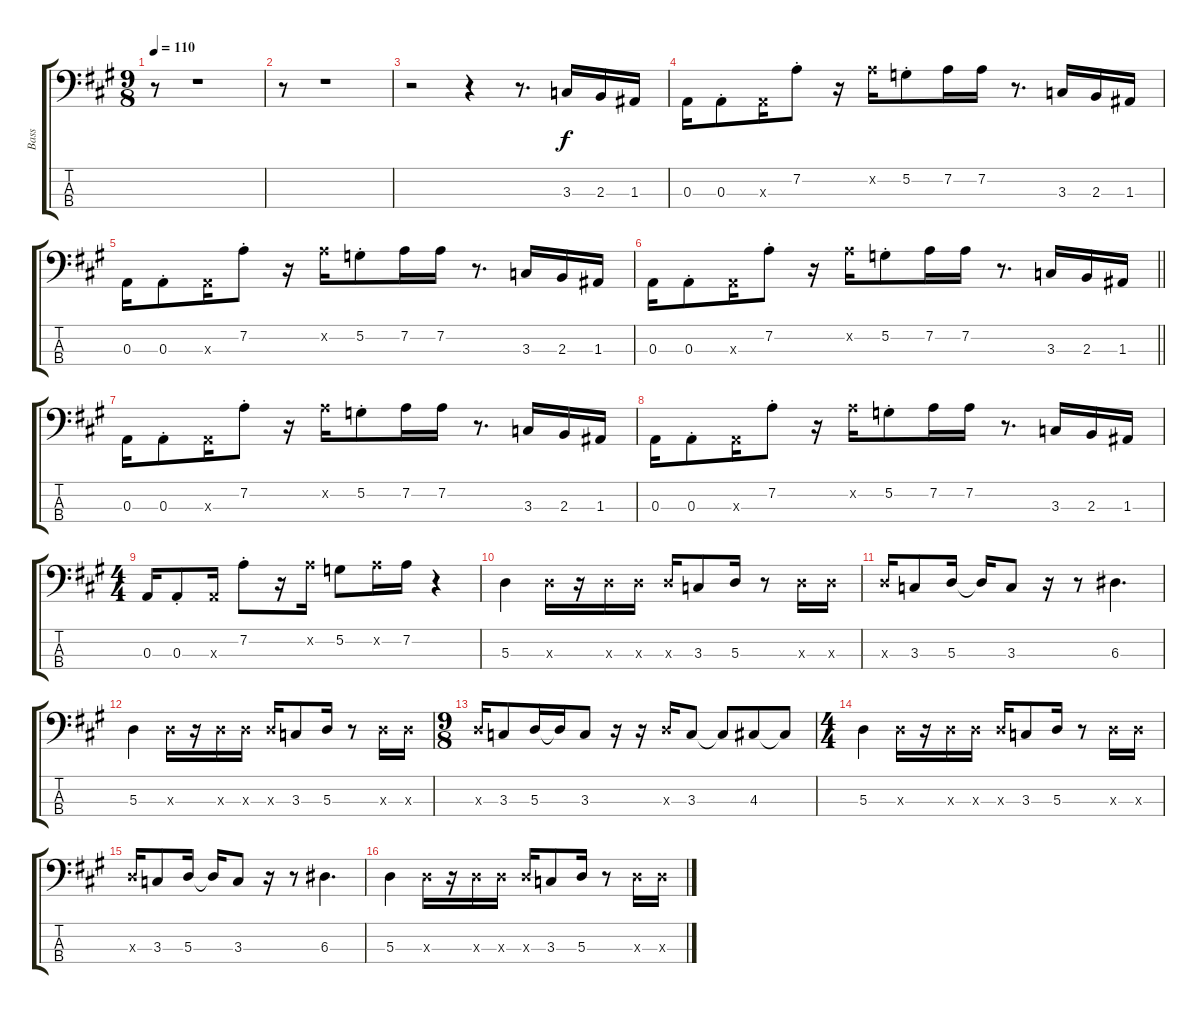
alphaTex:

\track ("Bass" "Bass") {instrument electricbasspick}
\staff {score tabs}
\tuning (G2 D2 A1 E1) {hide}
\ts (9 8)
\tempo 110
\clef f4
\ks a
r.8{dy f instrument electricbasspick} r.1 |
r.8 r.1 |
r.2 r.4 r.8{d} 3.3.16 2.3.16 1.3.16 |
0.3.16 0.3{st}.8 0.3{x}.16 7.2{st}.8 r.16 7.2{x}.16 5.2{st}.8 7.2.16 7.2.16 r.8{d} 3.3.16 2.3.16 1.3.16 |
0.3.16 0.3{st}.8 0.3{x}.16 7.2{st}.8 r.16 7.2{x}.16 5.2{st}.8 7.2.16 7.2.16 r.8{d} 3.3.16 2.3.16 1.3.16 |
\barLineRight lightlight
0.3.16 0.3{st}.8 0.3{x}.16 7.2{st}.8 r.16 7.2{x}.16 5.2{st}.8 7.2.16 7.2.16 r.8{d} 3.3.16 2.3.16 1.3.16 |
0.3.16 0.3{st}.8 0.3{x}.16 7.2{st}.8 r.16 7.2{x}.16 5.2{st}.8 7.2.16 7.2.16 r.8{d} 3.3.16 2.3.16 1.3.16 |
0.3.16 0.3{st}.8 0.3{x}.16 7.2{st}.8 r.16 7.2{x}.16 5.2{st}.8 7.2.16 7.2.16 r.8{d} 3.3.16 2.3.16 1.3.16 |
\ts (4 4)
0.3.16 0.3{st}.8 0.3{x}.16 7.2{st}.8 r.16 7.2{x}.16 5.2.8 7.2{x}.16 7.2.16 r.4 |
5.3.4 5.3{x}.16 r.16 5.3{x}.16 5.3{x}.16 5.3{x}.16 3.3.8 5.3.16 r.8 5.3{x}.16 5.3{x}.16 |
5.3{x}.16 3.3.8 5.3.16 5.3{t}.16 3.3.8 r.16 r.8 6.3.4{d} |
5.3.4 5.3{x}.16 r.16 5.3{x}.16 5.3{x}.16 5.3{x}.16 3.3.8 5.3.16 r.8 5.3{x}.16 5.3{x}.16 |
\ts (9 8)
5.3{x}.16 3.3.8 5.3.16 5.3{t}.16 3.3.8 r.16 r.16 5.3{x}.16 3.3.8 3.3{t}.8 4.3.8 4.3{t}.8 |
\ts (4 4)
5.3.4 5.3{x}.16 r.16 5.3{x}.16 5.3{x}.16 5.3{x}.16 3.3.8 5.3.16 r.8 5.3{x}.16 5.3{x}.16 |
5.3{x}.16 3.3.8 5.3.16 5.3{t}.16 3.3.8 r.16 r.8 6.3.4{d} |
5.3.4 5.3{x}.16 r.16 5.3{x}.16 5.3{x}.16 5.3{x}.16 3.3.8 5.3.16 r.8 5.3{x}.16 5.3{x}.16
